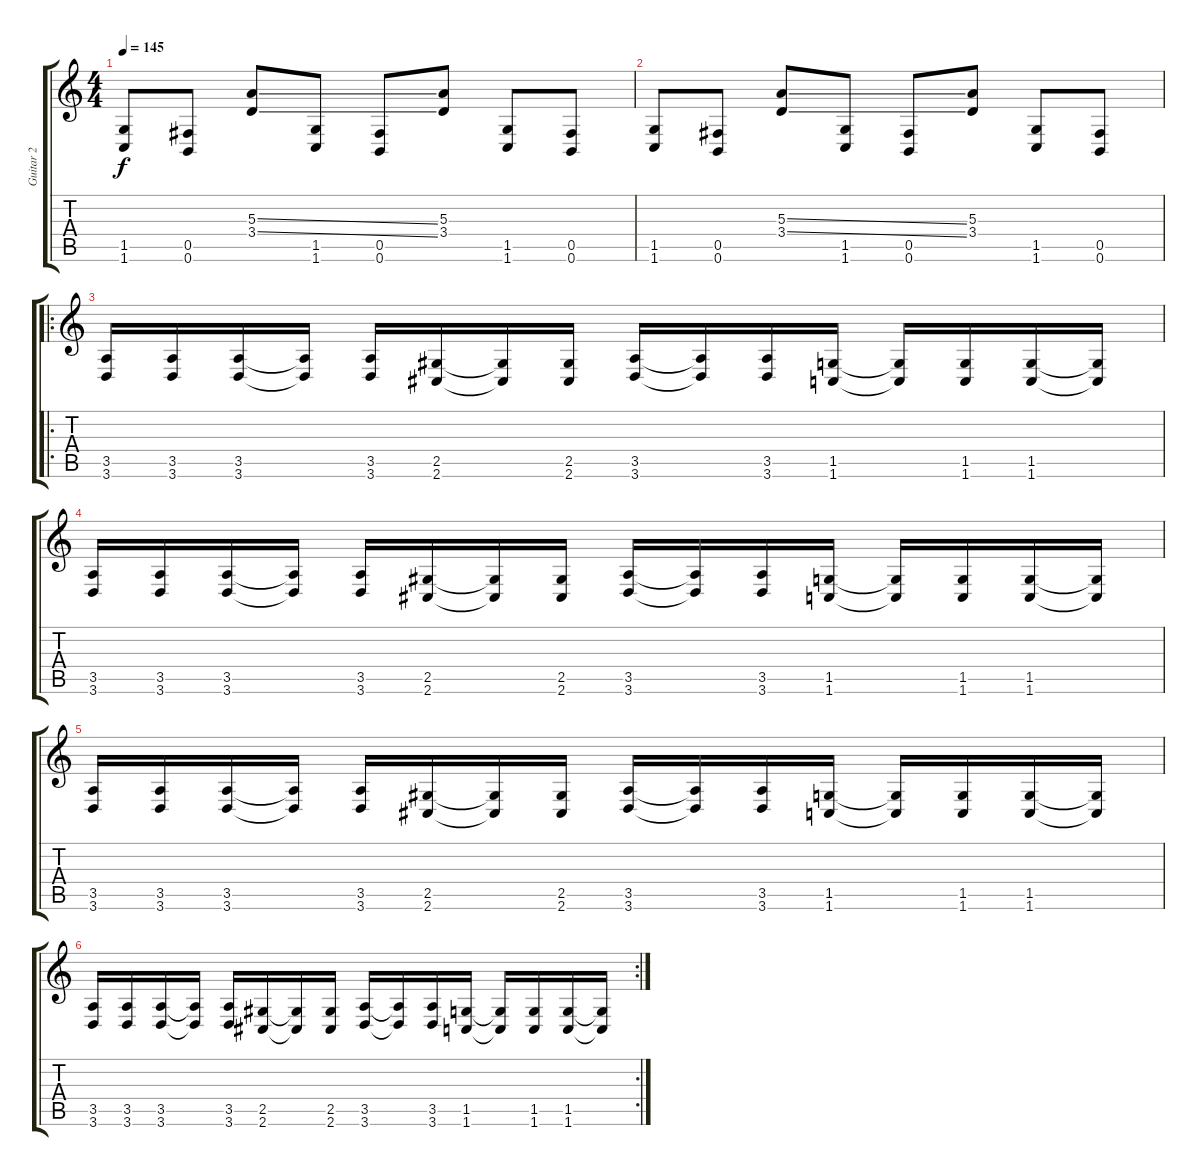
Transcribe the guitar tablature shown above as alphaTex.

\track ("Guitar 2" "Guitar 2") {instrument distortionguitar}
\staff {score tabs}
\tuning (Db4 Ab3 E3 B2 Gb2 B1) {hide}
\ts (4 4)
\tempo 145
\clef g2
\ks c
(1.5 1.6).8{dy f} (0.5 0.6).8 (5.3{ss} 3.4{ss}).8 (1.5 1.6).8 (0.5 0.6).8 (5.3 3.4).8 (1.5 1.6).8 (0.5 0.6).8 |
(1.5 1.6).8 (0.5 0.6).8 (5.3{ss} 3.4{ss}).8 (1.5 1.6).8 (0.5 0.6).8 (5.3 3.4).8 (1.5 1.6).8 (0.5 0.6).8 |
\ro
(3.5 3.6).16 (3.5 3.6).16 (3.5 3.6).16 (3.5{t} 3.6{t}).16 (3.5 3.6).16 (2.5 2.6).16 (2.5{t} 2.6{t}).16 (2.5 2.6).16 (3.5 3.6).16 (3.5{t} 3.6{t}).16 (3.5 3.6).16 (1.5 1.6).16 (1.5{t} 1.6{t}).16 (1.5 1.6).16 (1.5 1.6).16 (1.5{t} 1.6{t}).16 |
(3.5 3.6).16 (3.5 3.6).16 (3.5 3.6).16 (3.5{t} 3.6{t}).16 (3.5 3.6).16 (2.5 2.6).16 (2.5{t} 2.6{t}).16 (2.5 2.6).16 (3.5 3.6).16 (3.5{t} 3.6{t}).16 (3.5 3.6).16 (1.5 1.6).16 (1.5{t} 1.6{t}).16 (1.5 1.6).16 (1.5 1.6).16 (1.5{t} 1.6{t}).16 |
(3.5 3.6).16 (3.5 3.6).16 (3.5 3.6).16 (3.5{t} 3.6{t}).16 (3.5 3.6).16 (2.5 2.6).16 (2.5{t} 2.6{t}).16 (2.5 2.6).16 (3.5 3.6).16 (3.5{t} 3.6{t}).16 (3.5 3.6).16 (1.5 1.6).16 (1.5{t} 1.6{t}).16 (1.5 1.6).16 (1.5 1.6).16 (1.5{t} 1.6{t}).16 |
\rc 2
(3.5 3.6).16 (3.5 3.6).16 (3.5 3.6).16 (3.5{t} 3.6{t}).16 (3.5 3.6).16 (2.5 2.6).16 (2.5{t} 2.6{t}).16 (2.5 2.6).16 (3.5 3.6).16 (3.5{t} 3.6{t}).16 (3.5 3.6).16 (1.5 1.6).16 (1.5{t} 1.6{t}).16 (1.5 1.6).16 (1.5 1.6).16 (1.5{t} 1.6{t}).16
